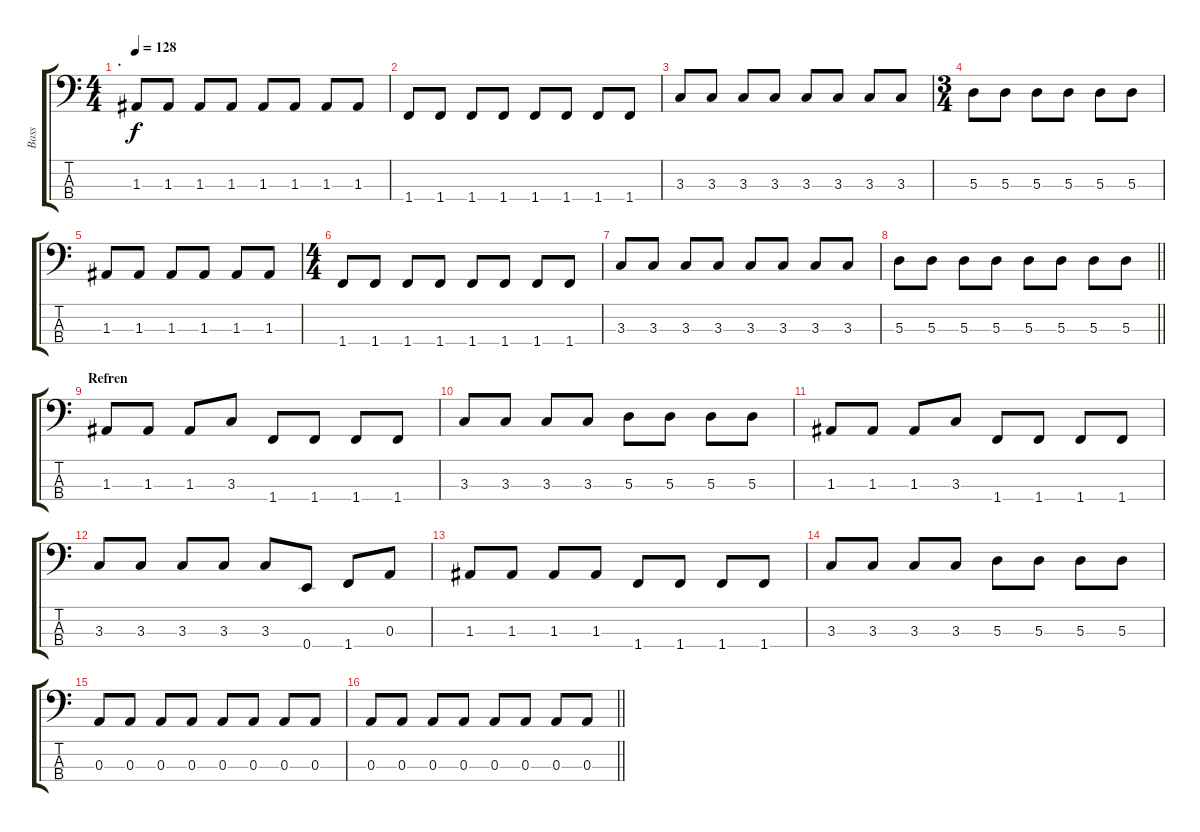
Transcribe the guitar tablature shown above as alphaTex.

\track ("Bass" "Bass") {instrument electricbassfinger}
\staff {score tabs}
\tuning (G2 D2 A1 E1) {hide}
\ts (4 4)
\section ("" ".")
\tempo 128
\clef f4
\ks c
1.3.8{dy f} 1.3.8 1.3.8 1.3.8 1.3.8 1.3.8 1.3.8 1.3.8 |
1.4.8 1.4.8 1.4.8 1.4.8 1.4.8 1.4.8 1.4.8 1.4.8 |
3.3.8 3.3.8 3.3.8 3.3.8 3.3.8 3.3.8 3.3.8 3.3.8 |
\ts (3 4)
5.3.8 5.3.8 5.3.8 5.3.8 5.3.8 5.3.8 |
1.3.8 1.3.8 1.3.8 1.3.8 1.3.8 1.3.8 |
\ts (4 4)
1.4.8 1.4.8 1.4.8 1.4.8 1.4.8 1.4.8 1.4.8 1.4.8 |
3.3.8 3.3.8 3.3.8 3.3.8 3.3.8 3.3.8 3.3.8 3.3.8 |
\barLineRight lightlight
5.3.8 5.3.8 5.3.8 5.3.8 5.3.8 5.3.8 5.3.8 5.3.8 |
\section ("" "Refren")
1.3.8 1.3.8 1.3.8 3.3.8 1.4.8 1.4.8 1.4.8 1.4.8 |
3.3.8 3.3.8 3.3.8 3.3.8 5.3.8 5.3.8 5.3.8 5.3.8 |
1.3.8 1.3.8 1.3.8 3.3.8 1.4.8 1.4.8 1.4.8 1.4.8 |
3.3.8 3.3.8 3.3.8 3.3.8 3.3.8 0.4.8 1.4.8 0.3.8 |
1.3.8 1.3.8 1.3.8 1.3.8 1.4.8 1.4.8 1.4.8 1.4.8 |
3.3.8 3.3.8 3.3.8 3.3.8 5.3.8 5.3.8 5.3.8 5.3.8 |
0.3.8 0.3.8 0.3.8 0.3.8 0.3.8 0.3.8 0.3.8 0.3.8 |
\barLineRight lightlight
0.3.8 0.3.8 0.3.8 0.3.8 0.3.8 0.3.8 0.3.8 0.3.8
